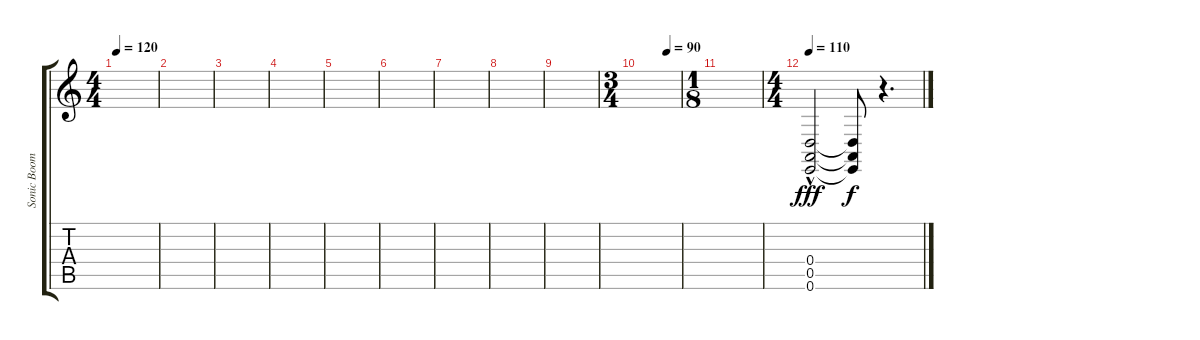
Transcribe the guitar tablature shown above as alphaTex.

\track ("Sonic Boom" "Sonic Boom") {instrument synthdrum}
\staff {score tabs}
\tuning (E4 B3 G3 D3 A2 E2) {hide}
\ts (4 4)
\tempo 120
\clef g2
\ks c
|
|
|
|
|
|
|
|
|
\ts (3 4)
\tempo (90 0.6666666666666666)
|
\ts (1 8)
|
\ts (4 4)
\tempo 110
(0.4{hac} 0.5{hac} 0.6{hac}).2{dy fff} (0.4{t} 0.5{t} 0.6{t}).8{dy f} r.4{d}
